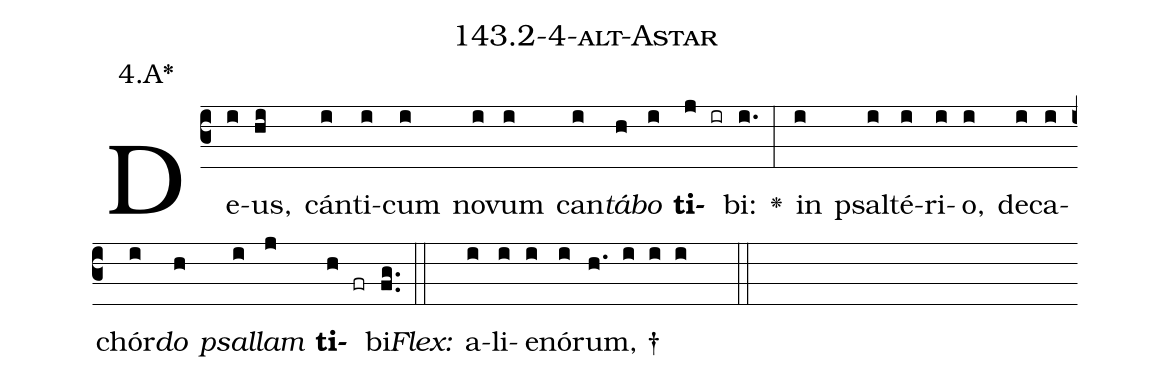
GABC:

name: 143.2-4-alt-Astar;
annotation: 4.A*;
%%
(c3)De(i)us,(hi) cán(i)ti(i)cum(i) no(i)vum(i) can(i)<i>tá</i>(h)<i>bo</i>(i) <b>ti</b>(j ir)bi:(i.) <v>\greheightstar</v>(:) in(i) psal(i)té(i)ri(i)o,(i) de(i)ca(i)chór(i)<i>do</i>(h) <i>psal</i>(i)<i>lam</i>(j) <b>ti</b>(h fr)bi.(fg..) (::)
<i>Flex:</i>()  a(i)li(i)e(i)nó(i)rum, †(h. i i i  ::)

%E(i) u(h) o(i) u(j) a(h) e.(fg..) (::)
